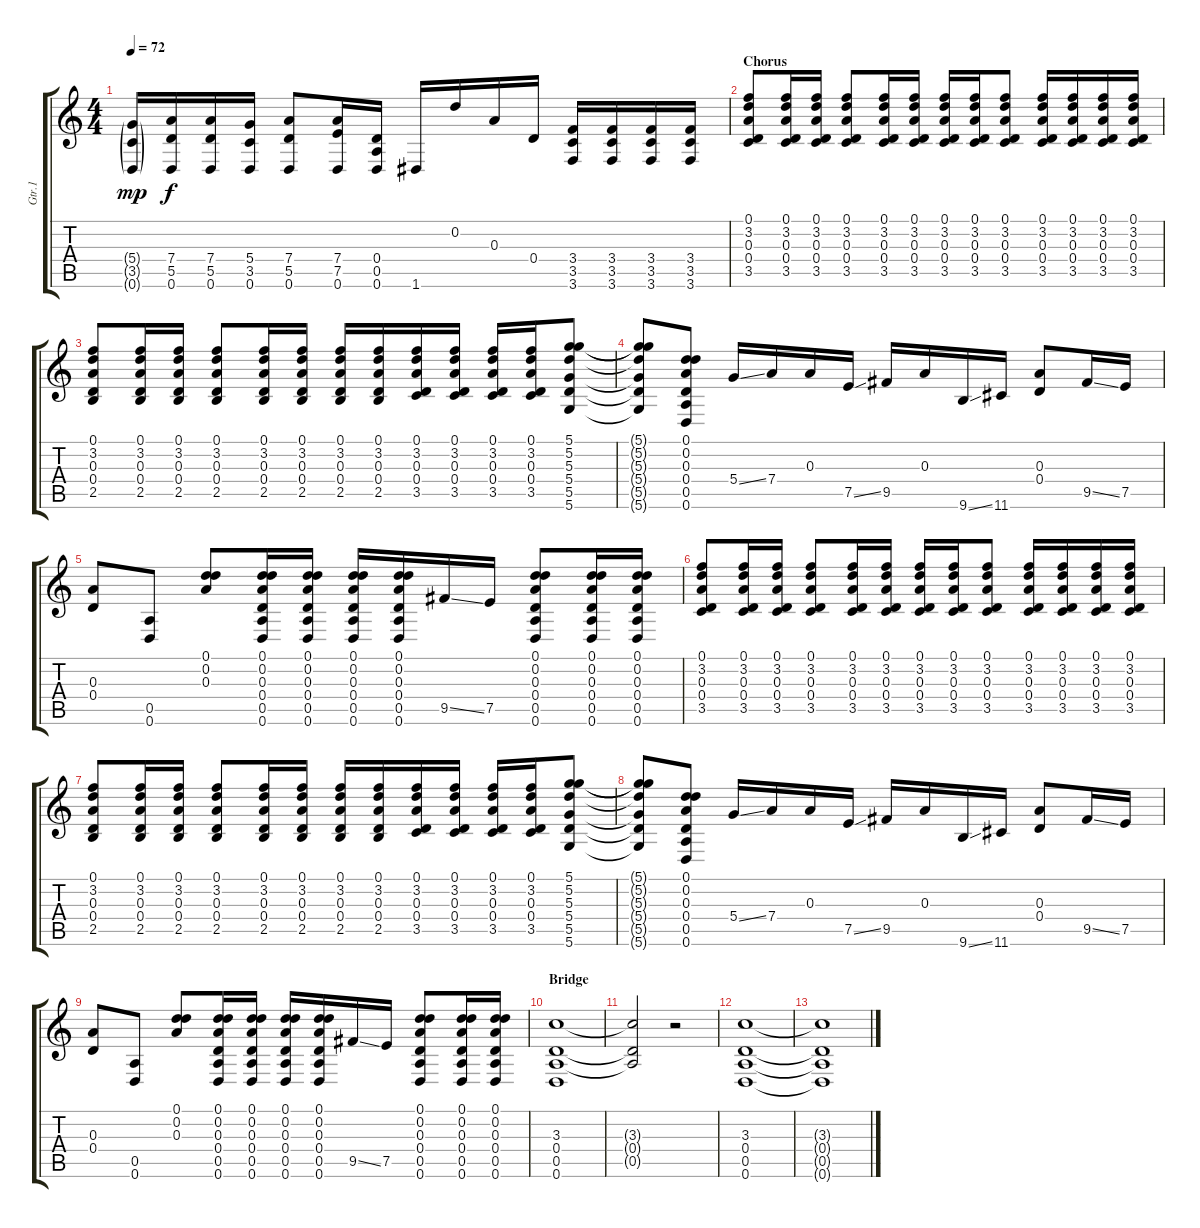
\track ("Gtr.1" "Gtr.1") {instrument electricguitarclean}
\staff {score tabs}
\tuning (D4 D4 A3 D3 A2 D2) {hide}
\ts (4 4)
\tempo 72
\clef g2
\ks c
(5.4{g} 3.5{g} 0.6{g}).16{dy mp} (7.4 5.5 0.6).16{dy f} (7.4 5.5 0.6).16 (5.4 3.5 0.6).16 (7.4 5.5 0.6).8 (7.4 7.5 0.6).16 (0.4 0.5 0.6).16 1.6.16 0.2.16 0.3.16 0.4.16 (3.4 3.5 3.6).16 (3.4 3.5 3.6).16 (3.4 3.5 3.6).16 (3.4 3.5 3.6).16 |
\section ("" "Chorus")
(0.1 3.2 0.3 0.4 3.5).8 (0.1 3.2 0.3 0.4 3.5).16 (0.1 3.2 0.3 0.4 3.5).16 (0.1 3.2 0.3 0.4 3.5).8 (0.1 3.2 0.3 0.4 3.5).16 (0.1 3.2 0.3 0.4 3.5).16 (0.1 3.2 0.3 0.4 3.5).16 (0.1 3.2 0.3 0.4 3.5).16 (0.1 3.2 0.3 0.4 3.5).8 (0.1 3.2 0.3 0.4 3.5).16 (0.1 3.2 0.3 0.4 3.5).16 (0.1 3.2 0.3 0.4 3.5).16 (0.1 3.2 0.3 0.4 3.5).16 |
(0.1 3.2 0.3 0.4 2.5).8 (0.1 3.2 0.3 0.4 2.5).16 (0.1 3.2 0.3 0.4 2.5).16 (0.1 3.2 0.3 0.4 2.5).8 (0.1 3.2 0.3 0.4 2.5).16 (0.1 3.2 0.3 0.4 2.5).16 (0.1 3.2 0.3 0.4 2.5).16 (0.1 3.2 0.3 0.4 2.5).16 (0.1 3.2 0.3 0.4 3.5).16 (0.1 3.2 0.3 0.4 3.5).16 (0.1 3.2 0.3 0.4 3.5).16 (0.1 3.2 0.3 0.4 3.5).16 (5.1 5.2 5.3 5.4 5.5 5.6).8 |
(5.1{t} 5.2{t} 5.3{t} 5.4{t} 5.5{t} 5.6{t}).8 (0.1 0.2 0.3 0.4 0.5 0.6).8 5.4{ss}.16 7.4.16 0.3.16 7.5{ss}.16 9.5.16 0.3.16 9.6{ss}.16 11.6.16 (0.3 0.4).8 9.5{ss}.16 7.5.16 |
(0.3 0.4).8 (0.5 0.6).8 (0.1 0.2 0.3).8 (0.1 0.2 0.3 0.4 0.5 0.6).16 (0.1 0.2 0.3 0.4 0.5 0.6).16 (0.1 0.2 0.3 0.4 0.5 0.6).16 (0.1 0.2 0.3 0.4 0.5 0.6).16 9.5{ss}.16 7.5.16 (0.1 0.2 0.3 0.4 0.5 0.6).8 (0.1 0.2 0.3 0.4 0.5 0.6).16 (0.1 0.2 0.3 0.4 0.5 0.6).16 |
(0.1 3.2 0.3 0.4 3.5).8 (0.1 3.2 0.3 0.4 3.5).16 (0.1 3.2 0.3 0.4 3.5).16 (0.1 3.2 0.3 0.4 3.5).8 (0.1 3.2 0.3 0.4 3.5).16 (0.1 3.2 0.3 0.4 3.5).16 (0.1 3.2 0.3 0.4 3.5).16 (0.1 3.2 0.3 0.4 3.5).16 (0.1 3.2 0.3 0.4 3.5).8 (0.1 3.2 0.3 0.4 3.5).16 (0.1 3.2 0.3 0.4 3.5).16 (0.1 3.2 0.3 0.4 3.5).16 (0.1 3.2 0.3 0.4 3.5).16 |
(0.1 3.2 0.3 0.4 2.5).8 (0.1 3.2 0.3 0.4 2.5).16 (0.1 3.2 0.3 0.4 2.5).16 (0.1 3.2 0.3 0.4 2.5).8 (0.1 3.2 0.3 0.4 2.5).16 (0.1 3.2 0.3 0.4 2.5).16 (0.1 3.2 0.3 0.4 2.5).16 (0.1 3.2 0.3 0.4 2.5).16 (0.1 3.2 0.3 0.4 3.5).16 (0.1 3.2 0.3 0.4 3.5).16 (0.1 3.2 0.3 0.4 3.5).16 (0.1 3.2 0.3 0.4 3.5).16 (5.1 5.2 5.3 5.4 5.5 5.6).8 |
(5.1{t} 5.2{t} 5.3{t} 5.4{t} 5.5{t} 5.6{t}).8 (0.1 0.2 0.3 0.4 0.5 0.6).8 5.4{ss}.16 7.4.16 0.3.16 7.5{ss}.16 9.5.16 0.3.16 9.6{ss}.16 11.6.16 (0.3 0.4).8 9.5{ss}.16 7.5.16 |
(0.3 0.4).8 (0.5 0.6).8 (0.1 0.2 0.3).8 (0.1 0.2 0.3 0.4 0.5 0.6).16 (0.1 0.2 0.3 0.4 0.5 0.6).16 (0.1 0.2 0.3 0.4 0.5 0.6).16 (0.1 0.2 0.3 0.4 0.5 0.6).16 9.5{ss}.16 7.5.16 (0.1 0.2 0.3 0.4 0.5 0.6).8 (0.1 0.2 0.3 0.4 0.5 0.6).16 (0.1 0.2 0.3 0.4 0.5 0.6).16 |
\section ("" "Bridge")
(3.3 0.4 0.5 0.6).1 |
(3.3{t} 0.4{t} 0.5{t}).2 r.2 |
(3.3 0.4 0.5 0.6).1 |
(3.3{t} 0.4{t} 0.5{t} 0.6{t}).1
